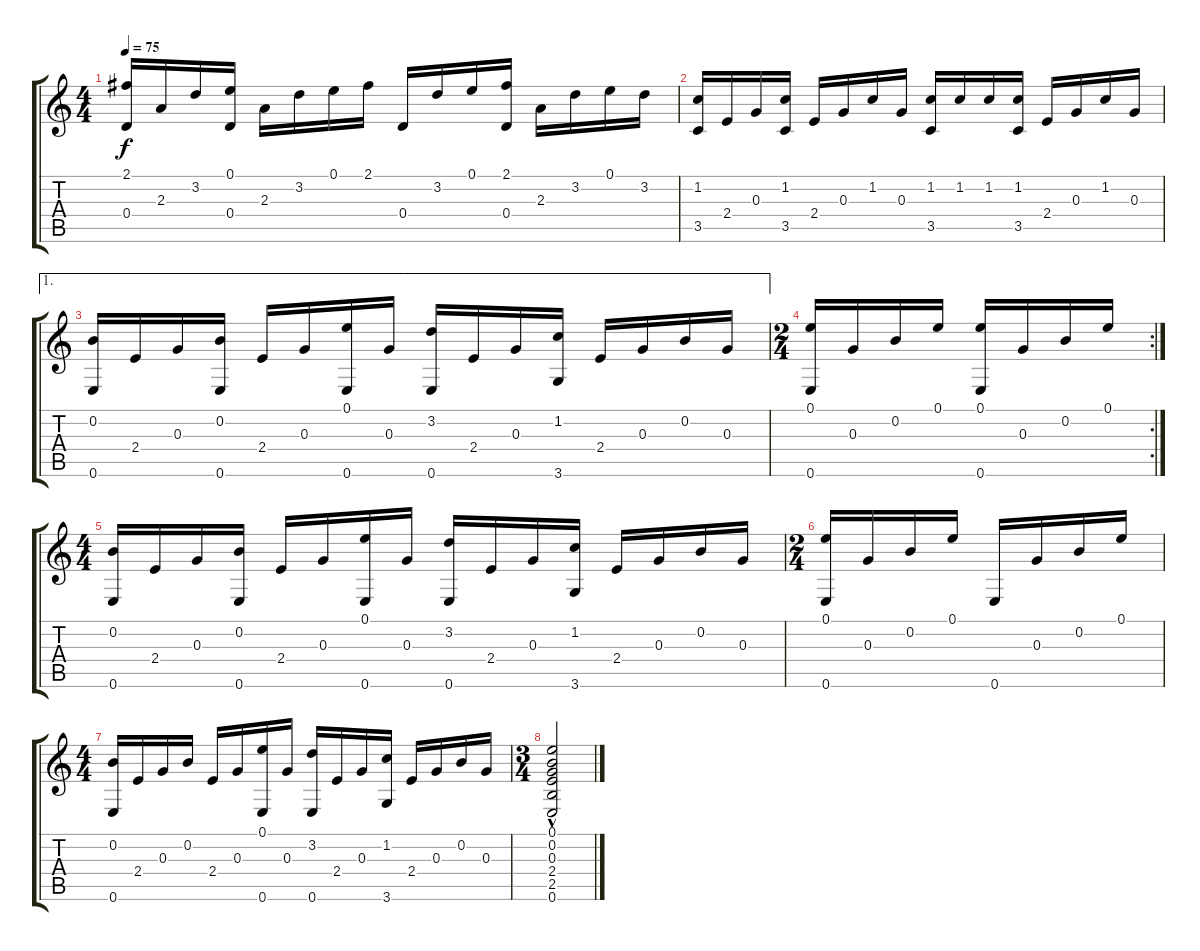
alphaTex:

\track "" {instrument acousticguitarnylon}
\staff {score tabs}
\tuning (E4 B3 G3 D3 A2 E2) {hide}
\ts (4 4)
\tempo 75
\clef g2
\ks c
(2.1 0.4).16{dy f} 2.3.16 3.2.16 (0.1 0.4).16 2.3.16 3.2.16 0.1.16 2.1.16 0.4.16 3.2.16 0.1.16 (2.1 0.4).16 2.3.16 3.2.16 0.1.16 3.2.16 |
(1.2 3.5).16 2.4.16 0.3.16 (1.2 3.5).16 2.4.16 0.3.16 1.2.16 0.3.16 (1.2 3.5).16 1.2.16 1.2.16 (1.2 3.5).16 2.4.16 0.3.16 1.2.16 0.3.16 |
\ae 1
(0.2 0.6).16 2.4.16 0.3.16 (0.2 0.6).16 2.4.16 0.3.16 (0.1 0.6).16 0.3.16 (3.2 0.6).16 2.4.16 0.3.16 (1.2 3.6).16 2.4.16 0.3.16 0.2.16 0.3.16 |
\rc 2
\ts (2 4)
(0.1 0.6).16 0.3.16 0.2.16 0.1.16 (0.1 0.6).16 0.3.16 0.2.16 0.1.16 |
\ts (4 4)
(0.2 0.6).16 2.4.16 0.3.16 (0.2 0.6).16 2.4.16 0.3.16 (0.1 0.6).16 0.3.16 (3.2 0.6).16 2.4.16 0.3.16 (1.2 3.6).16 2.4.16 0.3.16 0.2.16 0.3.16 |
\ts (2 4)
(0.1 0.6).16 0.3.16 0.2.16 0.1.16 0.6.16 0.3.16 0.2.16 0.1.16 |
\ts (4 4)
(0.2 0.6).16 2.4.16 0.3.16 0.2.16 2.4.16 0.3.16 (0.1 0.6).16 0.3.16 (3.2 0.6).16 2.4.16 0.3.16 (1.2 3.6).16 2.4.16 0.3.16 0.2.16 0.3.16 |
\ts (3 4)
(0.1{hac} 0.2 0.3 2.4 2.5 0.6).2
